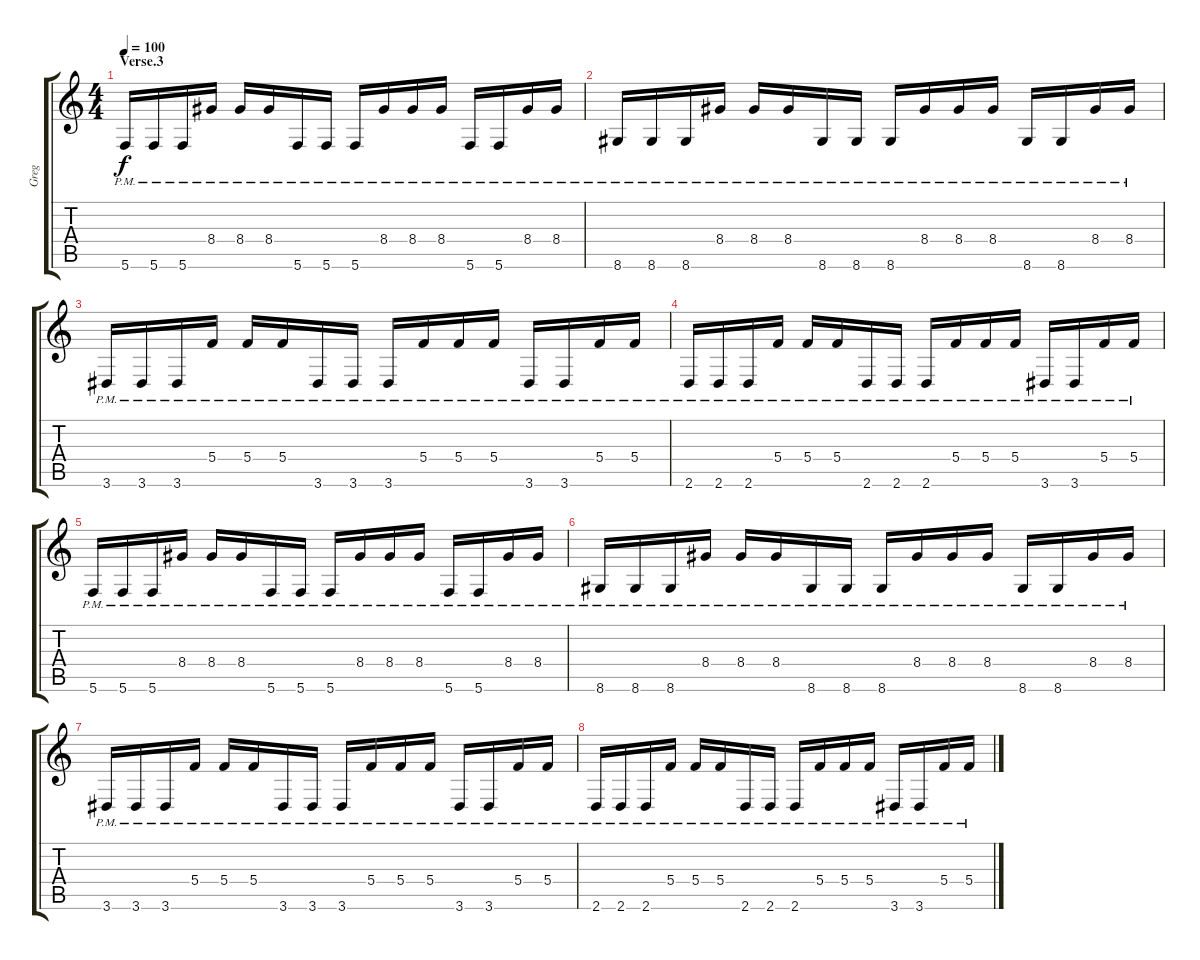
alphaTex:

\track ("Greg " "Greg ") {instrument distortionguitar}
\staff {score tabs}
\tuning (D4 A3 F3 C3 G2 C2) {hide}
\ts (4 4)
\section ("" "Verse.3")
\tempo 100
\clef g2
\ks c
5.6{pm}.16{dy f instrument distortionguitar} 5.6{pm}.16 5.6{pm}.16 8.4{pm}.16 8.4{pm}.16 8.4{pm}.16 5.6{pm}.16 5.6{pm}.16 5.6{pm}.16 8.4{pm}.16 8.4{pm}.16 8.4{pm}.16 5.6{pm}.16 5.6{pm}.16 8.4{pm}.16 8.4{pm}.16 |
8.6{pm}.16 8.6{pm}.16 8.6{pm}.16 8.4{pm}.16 8.4{pm}.16 8.4{pm}.16 8.6{pm}.16 8.6{pm}.16 8.6{pm}.16 8.4{pm}.16 8.4{pm}.16 8.4{pm}.16 8.6{pm}.16 8.6{pm}.16 8.4{pm}.16 8.4{pm}.16 |
3.6{pm}.16 3.6{pm}.16 3.6{pm}.16 5.4{pm}.16 5.4{pm}.16 5.4{pm}.16 3.6{pm}.16 3.6{pm}.16 3.6{pm}.16 5.4{pm}.16 5.4{pm}.16 5.4{pm}.16 3.6{pm}.16 3.6{pm}.16 5.4{pm}.16 5.4{pm}.16 |
2.6{pm}.16 2.6{pm}.16 2.6{pm}.16 5.4{pm}.16 5.4{pm}.16 5.4{pm}.16 2.6{pm}.16 2.6{pm}.16 2.6{pm}.16 5.4{pm}.16 5.4{pm}.16 5.4{pm}.16 3.6{pm}.16 3.6{pm}.16 5.4{pm}.16 5.4{pm}.16 |
5.6{pm}.16{instrument distortionguitar} 5.6{pm}.16 5.6{pm}.16 8.4{pm}.16 8.4{pm}.16 8.4{pm}.16 5.6{pm}.16 5.6{pm}.16 5.6{pm}.16 8.4{pm}.16 8.4{pm}.16 8.4{pm}.16 5.6{pm}.16 5.6{pm}.16 8.4{pm}.16 8.4{pm}.16 |
8.6{pm}.16 8.6{pm}.16 8.6{pm}.16 8.4{pm}.16 8.4{pm}.16 8.4{pm}.16 8.6{pm}.16 8.6{pm}.16 8.6{pm}.16 8.4{pm}.16 8.4{pm}.16 8.4{pm}.16 8.6{pm}.16 8.6{pm}.16 8.4{pm}.16 8.4{pm}.16 |
3.6{pm}.16 3.6{pm}.16 3.6{pm}.16 5.4{pm}.16 5.4{pm}.16 5.4{pm}.16 3.6{pm}.16 3.6{pm}.16 3.6{pm}.16 5.4{pm}.16 5.4{pm}.16 5.4{pm}.16 3.6{pm}.16 3.6{pm}.16 5.4{pm}.16 5.4{pm}.16 |
2.6{pm}.16 2.6{pm}.16 2.6{pm}.16 5.4{pm}.16 5.4{pm}.16 5.4{pm}.16 2.6{pm}.16 2.6{pm}.16 2.6{pm}.16 5.4{pm}.16 5.4{pm}.16 5.4{pm}.16 3.6{pm}.16 3.6{pm}.16 5.4{pm}.16 5.4{pm}.16
